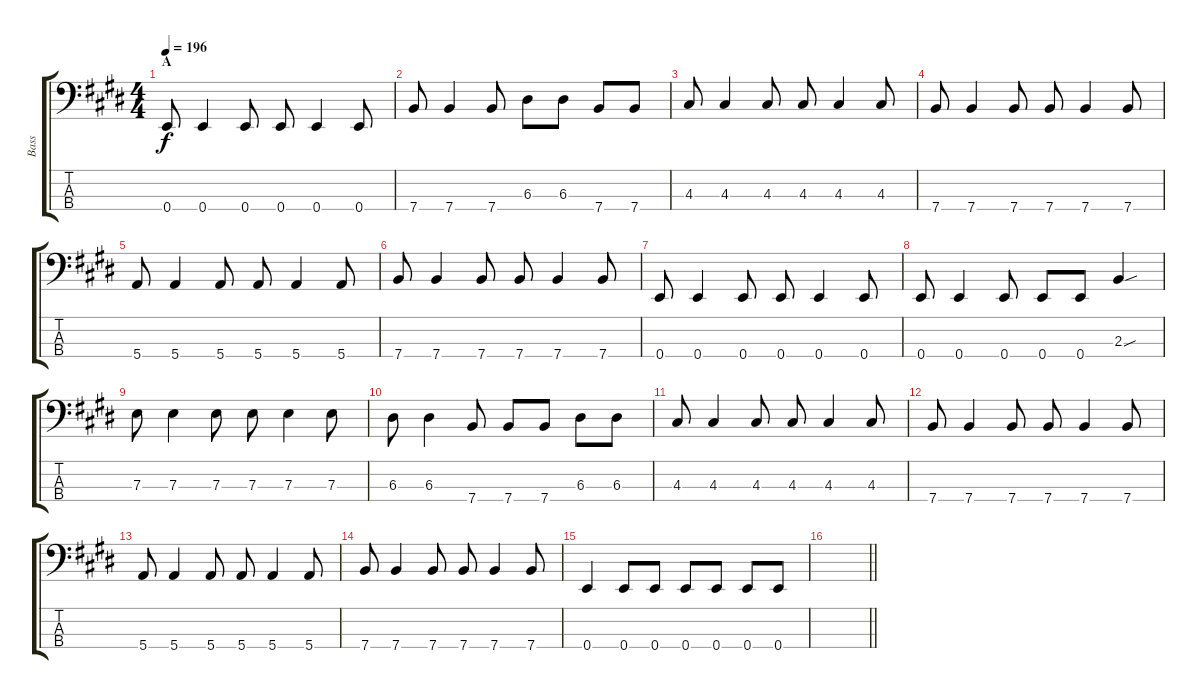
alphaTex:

\track ("Bass" "Bass") {instrument electricbassfinger}
\staff {score tabs}
\tuning (G2 D2 A1 E1) {hide}
\ts (4 4)
\section ("" "A")
\tempo 196
\clef f4
\ks e
0.4.8{dy f} 0.4.4 0.4.8 0.4.8 0.4.4 0.4.8 |
7.4.8 7.4.4 7.4.8 6.3.8 6.3.8 7.4.8 7.4.8 |
4.3.8 4.3.4 4.3.8 4.3.8 4.3.4 4.3.8 |
7.4.8 7.4.4 7.4.8 7.4.8 7.4.4 7.4.8 |
5.4.8 5.4.4 5.4.8 5.4.8 5.4.4 5.4.8 |
7.4.8 7.4.4 7.4.8 7.4.8 7.4.4 7.4.8 |
0.4.8 0.4.4 0.4.8 0.4.8 0.4.4 0.4.8 |
0.4.8 0.4.4 0.4.8 0.4.8 0.4.8 2.3{sou}.4 |
7.3.8 7.3.4 7.3.8 7.3.8 7.3.4 7.3.8 |
6.3.8 6.3.4 7.4.8 7.4.8 7.4.8 6.3.8 6.3.8 |
4.3.8 4.3.4 4.3.8 4.3.8 4.3.4 4.3.8 |
7.4.8 7.4.4 7.4.8 7.4.8 7.4.4 7.4.8 |
5.4.8 5.4.4 5.4.8 5.4.8 5.4.4 5.4.8 |
7.4.8 7.4.4 7.4.8 7.4.8 7.4.4 7.4.8 |
0.4.4 0.4.8 0.4.8 0.4.8 0.4.8 0.4.8 0.4.8 |
\barLineRight lightlight
